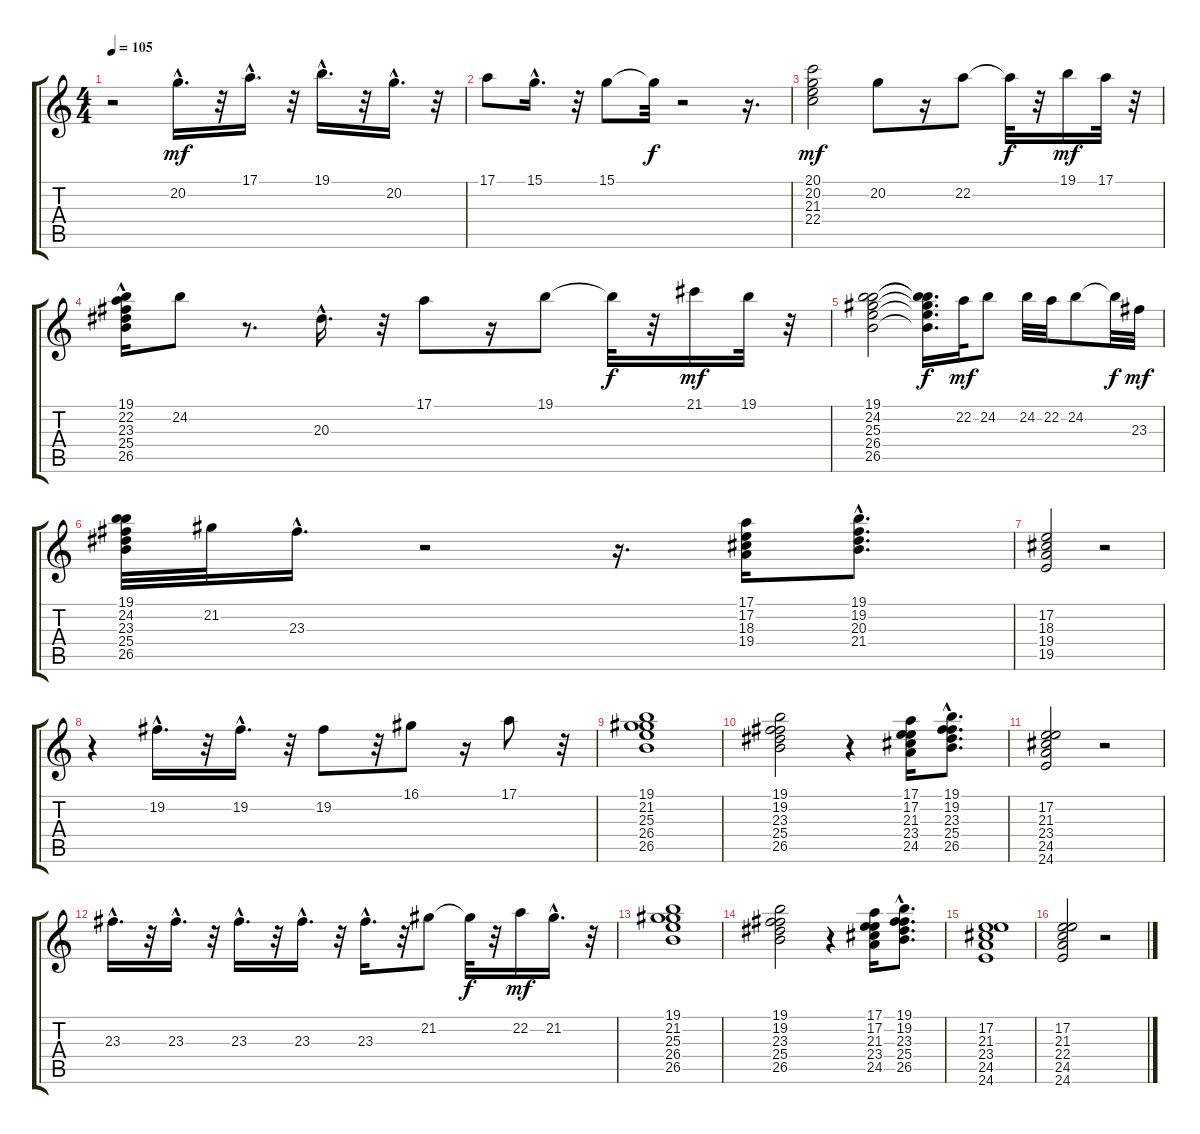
\track "" {instrument synthvoice}
\staff {score tabs}
\tuning (E4 B3 G3 D3 A2 E2) {hide}
\ts (4 4)
\tempo 105
\clef g2
\ks c
r.2{dy f} 20.2{hac}.16{d dy mf} r.32 17.1{hac}.16{d} r.32 19.1{hac}.16{d} r.32 20.2{hac}.16{d} r.32 |
17.1.8 15.1{hac}.16{d} r.32 15.1.8 15.1{t}.32{dy f} r.2 r.16{d} |
(20.1 20.2 21.3 22.4).2{dy mf} 20.2.8 r.16 22.2.8 22.2{t}.32{dy f} r.32 19.1.16{dy mf} 17.1.32 r.32 |
(19.1 22.2 23.3 25.4{hac} 26.5).16 24.2.8 r.8{d} 20.3{hac}.16{d} r.32 17.1.8 r.16 19.1.8 19.1{t}.32{dy f} r.32 21.1.16{dy mf} 19.1.32 r.32 |
(19.1 24.2 25.3 26.4 26.5).2 (19.1{t} 24.2{t} 25.3{t} 26.4{t} 26.5{t}).16{d dy f} 22.2.32{dy mf} 24.2.8 24.2.32 22.2.32 24.2.8 24.2{t}.32{dy f} 23.3.32{dy mf} |
(19.1 24.2 23.3 25.4 26.5).32 21.2.32 23.3{hac}.16{d} r.2 r.16{d} (17.1 17.2 18.3 19.4).16 (19.1{hac} 19.2 20.3 21.4).8{d} |
(17.2 18.3 19.4 19.5).2 r.2 |
r.4 19.2{hac}.16{d} r.32 19.2{hac}.16{d} r.32 19.2.8 r.32 16.1.8 r.16 17.1.8 r.32 |
(19.1 21.2 25.3 26.4 26.5).1 |
(19.1 19.2 23.3 25.4 26.5).2 r.4 (17.1 17.2 21.3 23.4 24.5).16 (19.1{hac} 19.2 23.3 25.4 26.5).8{d} |
(17.2 21.3 23.4 24.5 24.6).2 r.2 |
23.3{hac}.16{d} r.32 23.3{hac}.16{d} r.32 23.3{hac}.16{d} r.32 23.3{hac}.16{d} r.32 23.3{hac}.16{d} r.32 21.2.8 21.2{t}.32{dy f} r.32 22.2.16{dy mf} 21.2{hac}.16{d} r.32 |
(19.1 21.2 25.3 26.4 26.5).1 |
(19.1 19.2 23.3 25.4 26.5).2 r.4 (17.1 17.2 21.3 23.4 24.5).16 (19.1{hac} 19.2 23.3 25.4 26.5).8{d} |
(17.2 21.3 23.4 24.5 24.6).1 |
(17.2 21.3 22.4 24.5 24.6).2 r.2
